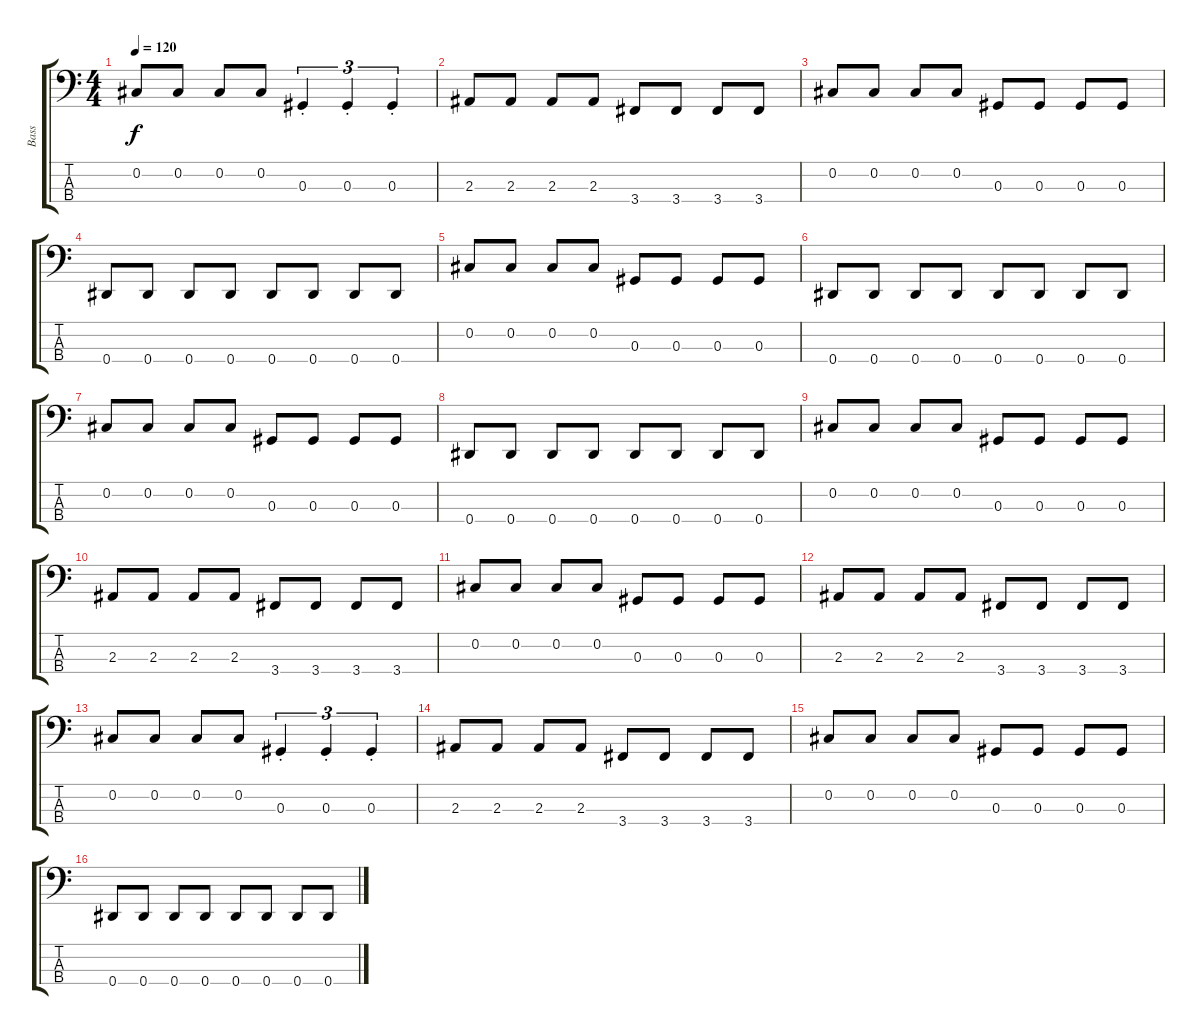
\track ("Bass" "Bass") {instrument electricbassfinger}
\staff {score tabs}
\tuning (Gb2 Db2 Ab1 Eb1) {hide}
\ts (4 4)
\tempo 120
\clef f4
\ks c
0.2.8{dy f} 0.2.8 0.2.8 0.2.8 0.3{st}.4{tu (3 2)} 0.3{st}.4{tu (3 2)} 0.3{st}.4{tu (3 2)} |
2.3.8 2.3.8 2.3.8 2.3.8 3.4.8 3.4.8 3.4.8 3.4.8 |
0.2.8 0.2.8 0.2.8 0.2.8 0.3.8 0.3.8 0.3.8 0.3.8 |
0.4.8 0.4.8 0.4.8 0.4.8 0.4.8 0.4.8 0.4.8 0.4.8 |
0.2.8 0.2.8 0.2.8 0.2.8 0.3.8 0.3.8 0.3.8 0.3.8 |
0.4.8 0.4.8 0.4.8 0.4.8 0.4.8 0.4.8 0.4.8 0.4.8 |
0.2.8 0.2.8 0.2.8 0.2.8 0.3.8 0.3.8 0.3.8 0.3.8 |
0.4.8 0.4.8 0.4.8 0.4.8 0.4.8 0.4.8 0.4.8 0.4.8 |
0.2.8 0.2.8 0.2.8 0.2.8 0.3.8 0.3.8 0.3.8 0.3.8 |
2.3.8 2.3.8 2.3.8 2.3.8 3.4.8 3.4.8 3.4.8 3.4.8 |
0.2.8 0.2.8 0.2.8 0.2.8 0.3.8 0.3.8 0.3.8 0.3.8 |
2.3.8 2.3.8 2.3.8 2.3.8 3.4.8 3.4.8 3.4.8 3.4.8 |
0.2.8 0.2.8 0.2.8 0.2.8 0.3{st}.4{tu (3 2)} 0.3{st}.4{tu (3 2)} 0.3{st}.4{tu (3 2)} |
2.3.8 2.3.8 2.3.8 2.3.8 3.4.8 3.4.8 3.4.8 3.4.8 |
0.2.8 0.2.8 0.2.8 0.2.8 0.3.8 0.3.8 0.3.8 0.3.8 |
0.4.8 0.4.8 0.4.8 0.4.8 0.4.8 0.4.8 0.4.8 0.4.8
